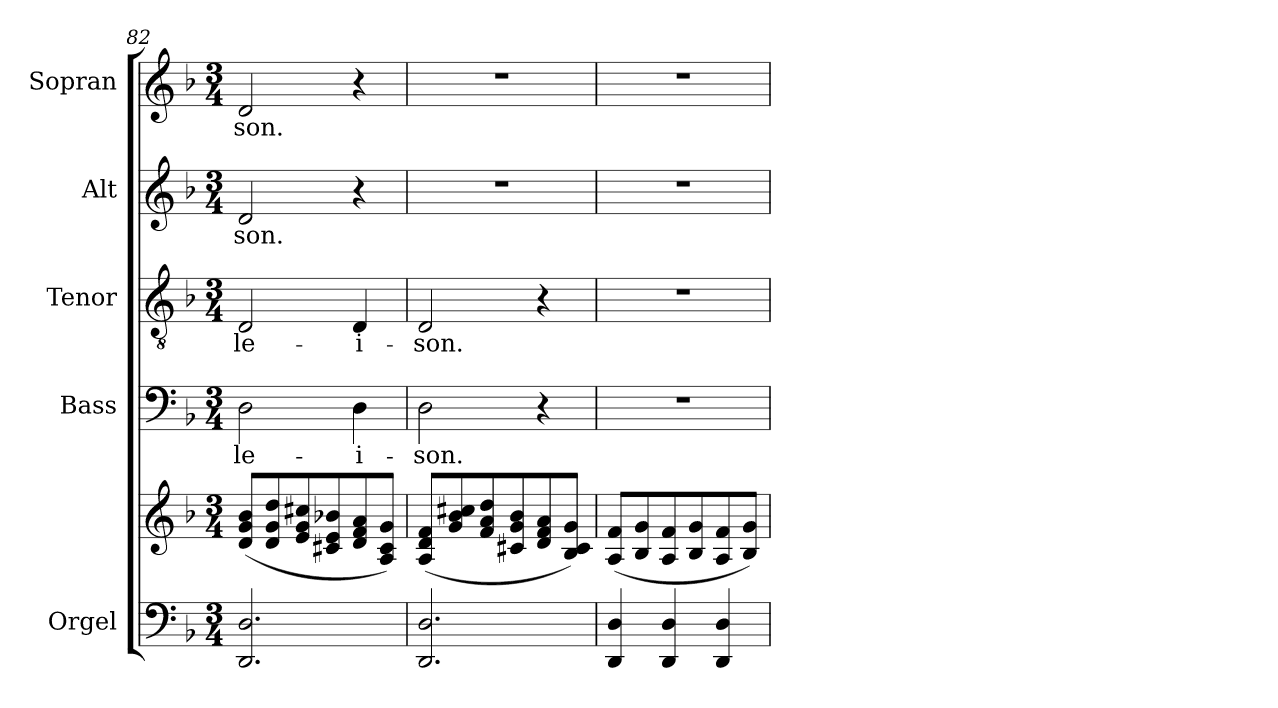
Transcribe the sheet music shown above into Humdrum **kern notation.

**kern	**kern	**kern	**text	**kern	**text	**kern	**text	**kern	**text
*part5	*part5	*part4	*part4	*part3	*part3	*part2	*part2	*part1	*part1
*staff6	*staff5	*staff4	*staff4	*staff3	*staff3	*staff2	*staff2	*staff1	*staff1
*I"Orgel	*	*I"Bass	*	*I"Tenor	*	*I"Alt	*	*I"Sopran	*
*I'Org.	*	*I'B.	*	*I'T.	*	*I'A.	*	*I'S.	*
*clefF4	*clefG2	*clefF4	*	*clefGv2	*	*clefG2	*	*clefG2	*
*k[b-]	*k[b-]	*k[b-]	*	*k[b-]	*	*k[b-]	*	*k[b-]	*
*F:	*F:	*F:	*	*F:	*	*F:	*	*F:	*
*M3/4	*M3/4	*M3/4	*	*M3/4	*	*M3/4	*	*M3/4	*
=82	=82	=82	=82	=82	=82	=82	=82	=82	=82
!	!	!	!LO:LY:b	!	!LO:LY:b	!	!LO:LY:b	!	!LO:LY:b
2.DD/ 2.D/	(<8d/ 8g/ 8b-/L	2D\	-le-	2D/	-le-	2d/	-son.	2d/	-son.
.	8d/ 8g/ 8dd/	.	.	.	.	.	.	.	.
.	8e/ 8g/ 8cc#X/	.	.	.	.	.	.	.	.
.	8c#X/ 8e/ 8b-X/	.	.	.	.	.	.	.	.
!	!	!	!LO:LY:b	!	!LO:LY:b	!	!	!	!
.	8d/ 8f/ 8a/	4D\	-i-	4D/	-i-	4r	.	4r	.
.	8A/ 8c#/ 8g/J)	.	.	.	.	.	.	.	.
=83	=83	=83	=83	=83	=83	=83	=83	=83	=83
!	!	!	!LO:LY:b	!	!LO:LY:b	!	!	!	!
2.DD/ 2.D/	(<8A/ 8d/ 8f/L	2D\	-son.	2D/	-son.	2.r	.	2.r	.
.	8g/ 8b-/ 8cc#X/	.	.	.	.	.	.	.	.
.	8f/ 8a/ 8dd/	.	.	.	.	.	.	.	.
.	8c#X/ 8g/ 8b-/	.	.	.	.	.	.	.	.
.	8d/ 8f/ 8a/	4r	.	4r	.	.	.	.	.
.	8B-/ 8c#/ 8g/J)	.	.	.	.	.	.	.	.
=84	=84	=84	=84	=84	=84	=84	=84	=84	=84
4DD/ 4D/	(<8A/ 8f/L	2.r	.	2.r	.	2.r	.	2.r	.
.	8B-/ 8g/	.	.	.	.	.	.	.	.
4DD/ 4D/	8A/ 8f/	.	.	.	.	.	.	.	.
.	8B-/ 8g/	.	.	.	.	.	.	.	.
4DD/ 4D/	8A/ 8f/	.	.	.	.	.	.	.	.
.	8B-/ 8g/J)	.	.	.	.	.	.	.	.
=	=	=	=	=	=	=	=	=	=
*-	*-	*-	*-	*-	*-	*-	*-	*-	*-
